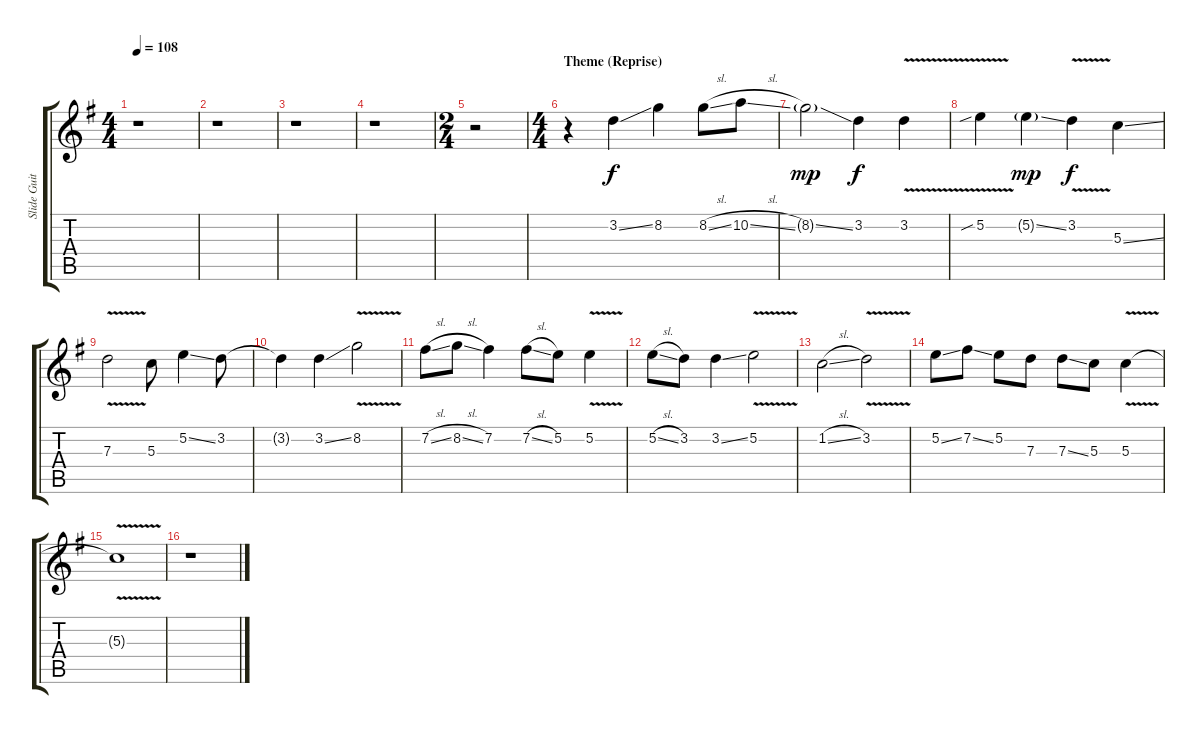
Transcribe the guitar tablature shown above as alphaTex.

\track ("Slide Guitar" "Slide Guit") {instrument electricguitarclean}
\staff {score tabs}
\tuning (E4 B3 G3 D3 A2 E2) {hide}
\ts (4 4)
\tempo 108
\clef g2
\ks g
r.1{dy f} |
r.1 |
r.1 |
r.1 |
\ts (2 4)
r.2 |
\ts (4 4)
\section ("" "Theme (Reprise)")
r.4 3.2{ss}.4 8.2.4 8.2{sl}.8 10.2{sl}.8 |
8.2{ss g}.2{dy mp} 3.2.4{dy f} 3.2{v}.4 |
5.2{v sib}.4 5.2{ss g}.4{dy mp} 3.2{v}.4{dy f} 5.3{ss}.4 |
7.3{v}.2 5.3.8 5.2{ss}.4 3.2.8 |
3.2{t}.4 3.2{ss}.4 8.2{v}.2 |
7.2{sl}.8 8.2{sl}.8 7.2.4 7.2{sl}.8 5.2.8 5.2{v}.4 |
5.2{sl}.8 3.2.8 3.2{ss}.4 5.2{v}.2 |
1.2{sl}.2 3.2{v}.2 |
5.2{ss}.8 7.2{ss}.8 5.2.8 7.3.8 7.3{ss}.8 5.3.8 5.3{v}.4 |
5.3{t}.1 |
r.1
